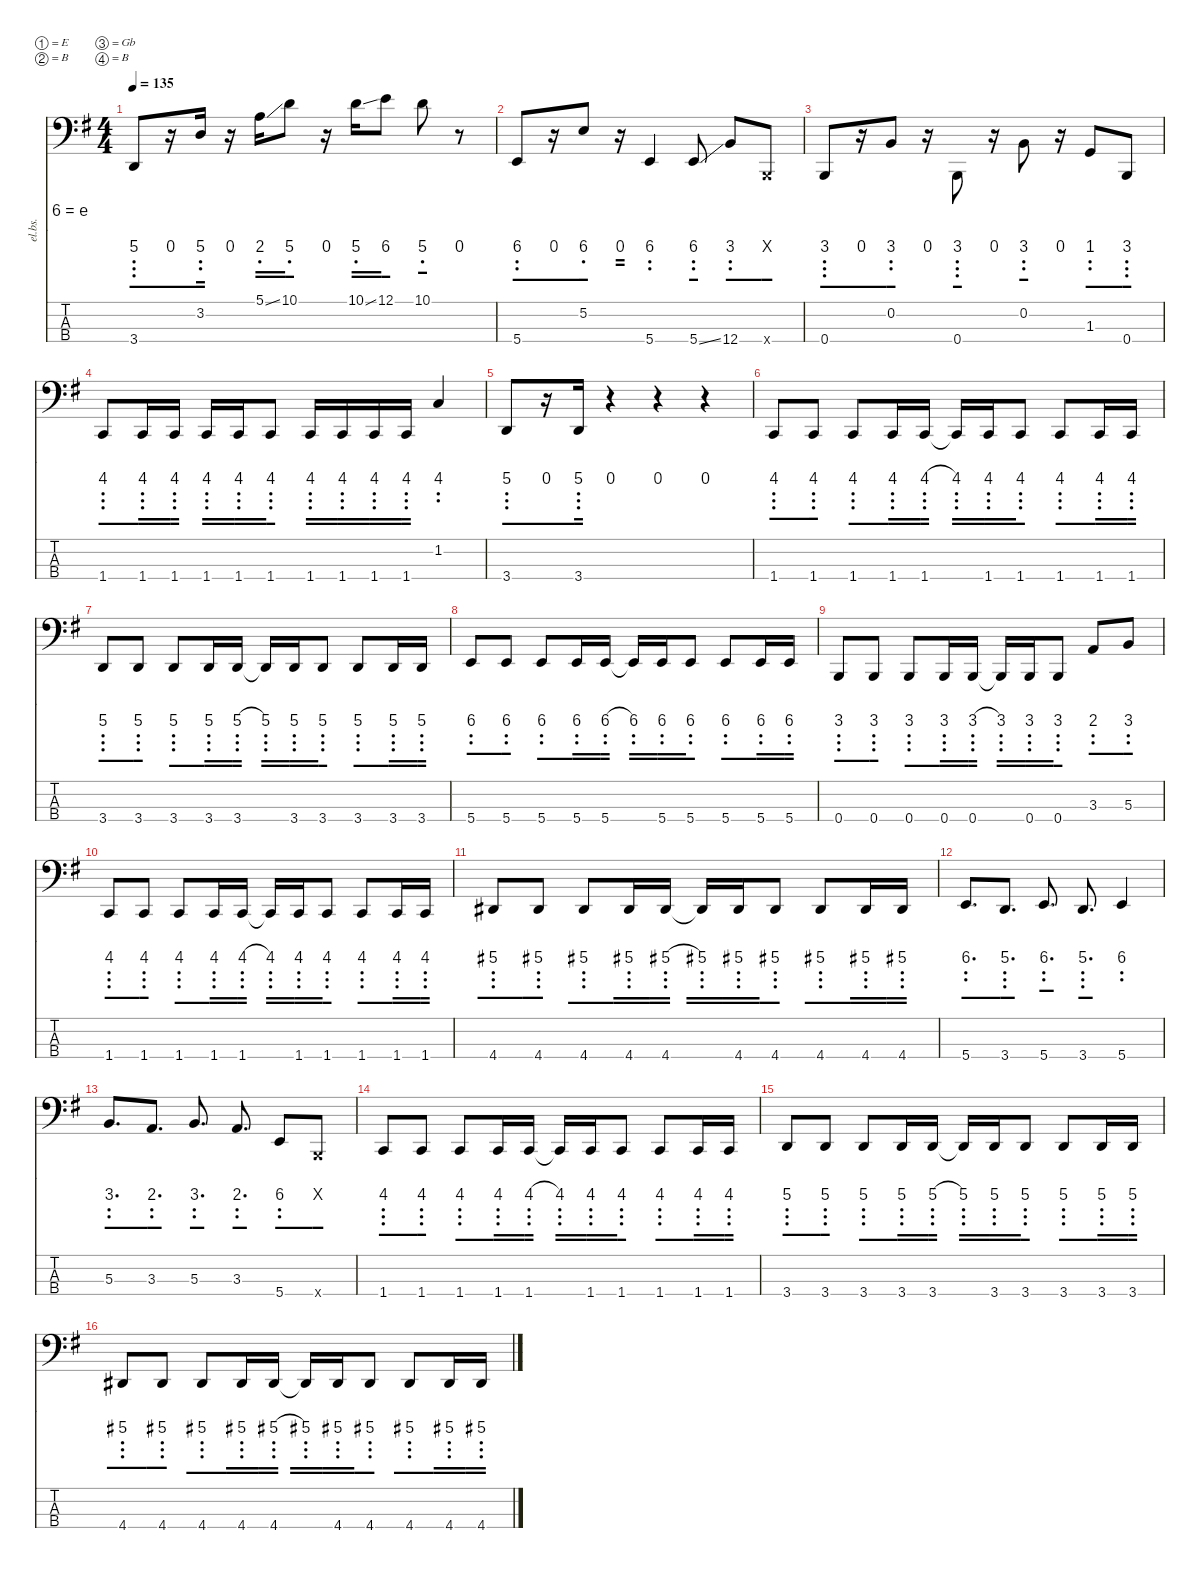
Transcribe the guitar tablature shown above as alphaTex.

\defaultSystemsLayout 4
\hideDynamics
\bracketExtendMode nobrackets
\track ("bass" "el.bs.") {instrument electricbassfinger}
\staff {score tabs numbered}
\tuning (E2 B1 Gb1 B0)
\ts (4 4)
\tempo 135
\clef f4
\ks eminor
3.4{acc forcenatural}.8{dy mf beam Up} r.16{beam Up} 3.2{acc forcenatural}.16{beam Up} r.16{beam Down} 5.1{ss acc forcenatural}.16{beam Down} 10.1{acc forcenatural}.8{beam Down} r.16{beam Down} 10.1{ss acc forcenatural}.16{beam Down} 12.1{acc forcenatural}.8{beam Down} 10.1{acc forcenatural}.8{beam Down} r.8{beam Down} |
5.4{acc forcenatural}.8{beam Up} r.16{beam Up} 5.2{acc forcenatural}.8{beam Up} r.16{beam Down} 5.4{acc forcenatural}.4{beam Up} 5.4{ss acc forcenatural}.8{beam Up} 12.4{acc forcenatural}.8{beam Up} 0.4{x acc forcenatural}.8{beam Up} |
0.4{acc forcenatural}.8{beam Up} r.16{beam Up} 0.2{acc forcenatural}.8{beam Up} r.16{beam Down} 0.4{acc forcenatural}.8{beam Up} r.16{beam Down} 0.2{acc forcenatural}.8{beam Up} r.16{beam Down} 1.3{acc forcenatural}.8{beam Up} 0.4{acc forcenatural}.8{beam Up} |
1.4{acc forcenatural}.8{beam Up} 1.4{acc forcenatural}.16{beam Up} 1.4{acc forcenatural}.16{beam Up} 1.4{acc forcenatural}.16{beam Up} 1.4{acc forcenatural}.16{beam Up} 1.4{acc forcenatural}.8{beam Up} 1.4{acc forcenatural}.16{beam Up} 1.4{acc forcenatural}.16{beam Up} 1.4{acc forcenatural}.16{beam Up} 1.4{acc forcenatural}.16{beam Up} 1.2{acc forcenatural}.4{beam Up} |
3.4{acc forcenatural}.8{beam Up} r.16{beam Up} 3.4{acc forcenatural}.16{beam Up} r.4{beam Down} r.4{beam Down} r.4{beam Down} |
1.4{acc forcenatural}.8{beam Up} 1.4{acc forcenatural}.8{beam Up} 1.4{acc forcenatural}.8{beam Up} 1.4{acc forcenatural}.16{beam Up} 1.4{acc forcenatural}.16{beam Up} 1.4{t acc forcenatural}.16{beam Up} 1.4{acc forcenatural}.16{beam Up} 1.4{acc forcenatural}.8{beam Up} 1.4{acc forcenatural}.8{beam Up} 1.4{acc forcenatural}.16{beam Up} 1.4{acc forcenatural}.16{beam Up} |
3.4{acc forcenatural}.8{beam Up} 3.4{acc forcenatural}.8{beam Up} 3.4{acc forcenatural}.8{beam Up} 3.4{acc forcenatural}.16{beam Up} 3.4{acc forcenatural}.16{beam Up} 3.4{t acc forcenatural}.16{beam Up} 3.4{acc forcenatural}.16{beam Up} 3.4{acc forcenatural}.8{beam Up} 3.4{acc forcenatural}.8{beam Up} 3.4{acc forcenatural}.16{beam Up} 3.4{acc forcenatural}.16{beam Up} |
5.4{acc forcenatural}.8{beam Up} 5.4{acc forcenatural}.8{beam Up} 5.4{acc forcenatural}.8{beam Up} 5.4{acc forcenatural}.16{beam Up} 5.4{acc forcenatural}.16{beam Up} 5.4{t acc forcenatural}.16{beam Up} 5.4{acc forcenatural}.16{beam Up} 5.4{acc forcenatural}.8{beam Up} 5.4{acc forcenatural}.8{beam Up} 5.4{acc forcenatural}.16{beam Up} 5.4{acc forcenatural}.16{beam Up} |
0.4{acc forcenatural}.8{beam Up} 0.4{acc forcenatural}.8{beam Up} 0.4{acc forcenatural}.8{beam Up} 0.4{acc forcenatural}.16{beam Up} 0.4{acc forcenatural}.16{beam Up} 0.4{t acc forcenatural}.16{beam Up} 0.4{acc forcenatural}.16{beam Up} 0.4{acc forcenatural}.8{beam Up} 3.3{acc forcenatural}.8{beam Up} 5.3{acc forcenatural}.8{beam Up} |
1.4{acc forcenatural}.8{beam Up} 1.4{acc forcenatural}.8{beam Up} 1.4{acc forcenatural}.8{beam Up} 1.4{acc forcenatural}.16{beam Up} 1.4{acc forcenatural}.16{beam Up} 1.4{t acc forcenatural}.16{beam Up} 1.4{acc forcenatural}.16{beam Up} 1.4{acc forcenatural}.8{beam Up} 1.4{acc forcenatural}.8{beam Up} 1.4{acc forcenatural}.16{beam Up} 1.4{acc forcenatural}.16{beam Up} |
4.4{acc #}.8{beam Up} 4.4{acc #}.8{beam Up} 4.4{acc #}.8{beam Up} 4.4{acc #}.16{beam Up} 4.4{acc #}.16{beam Up} 4.4{t acc #}.16{beam Up} 4.4{acc #}.16{beam Up} 4.4{acc #}.8{beam Up} 4.4{acc #}.8{beam Up} 4.4{acc #}.16{beam Up} 4.4{acc #}.16{beam Up} |
5.4{acc forcenatural}.8{d beam Up} 3.4{acc forcenatural}.8{d beam Up} 5.4{acc forcenatural}.8{d beam Up} 3.4{acc forcenatural}.8{d beam Up} 5.4{acc forcenatural}.4{beam Up} |
5.3{acc forcenatural}.8{d beam Up} 3.3{acc forcenatural}.8{d beam Up} 5.3{acc forcenatural}.8{d beam Up} 3.3{acc forcenatural}.8{d beam Up} 5.4{acc forcenatural}.8{beam Up} 0.4{x acc forcenatural}.8{beam Up} |
1.4{acc forcenatural}.8{beam Up} 1.4{acc forcenatural}.8{beam Up} 1.4{acc forcenatural}.8{beam Up} 1.4{acc forcenatural}.16{beam Up} 1.4{acc forcenatural}.16{beam Up} 1.4{t acc forcenatural}.16{beam Up} 1.4{acc forcenatural}.16{beam Up} 1.4{acc forcenatural}.8{beam Up} 1.4{acc forcenatural}.8{beam Up} 1.4{acc forcenatural}.16{beam Up} 1.4{acc forcenatural}.16{beam Up} |
3.4{acc forcenatural}.8{beam Up} 3.4{acc forcenatural}.8{beam Up} 3.4{acc forcenatural}.8{beam Up} 3.4{acc forcenatural}.16{beam Up} 3.4{acc forcenatural}.16{beam Up} 3.4{t acc forcenatural}.16{beam Up} 3.4{acc forcenatural}.16{beam Up} 3.4{acc forcenatural}.8{beam Up} 3.4{acc forcenatural}.8{beam Up} 3.4{acc forcenatural}.16{beam Up} 3.4{acc forcenatural}.16{beam Up} |
4.4{acc #}.8{beam Up} 4.4{acc #}.8{beam Up} 4.4{acc #}.8{beam Up} 4.4{acc #}.16{beam Up} 4.4{acc #}.16{beam Up} 4.4{t acc #}.16{beam Up} 4.4{acc #}.16{beam Up} 4.4{acc #}.8{beam Up} 4.4{acc #}.8{beam Up} 4.4{acc #}.16{beam Up} 4.4{acc #}.16{beam Up}
